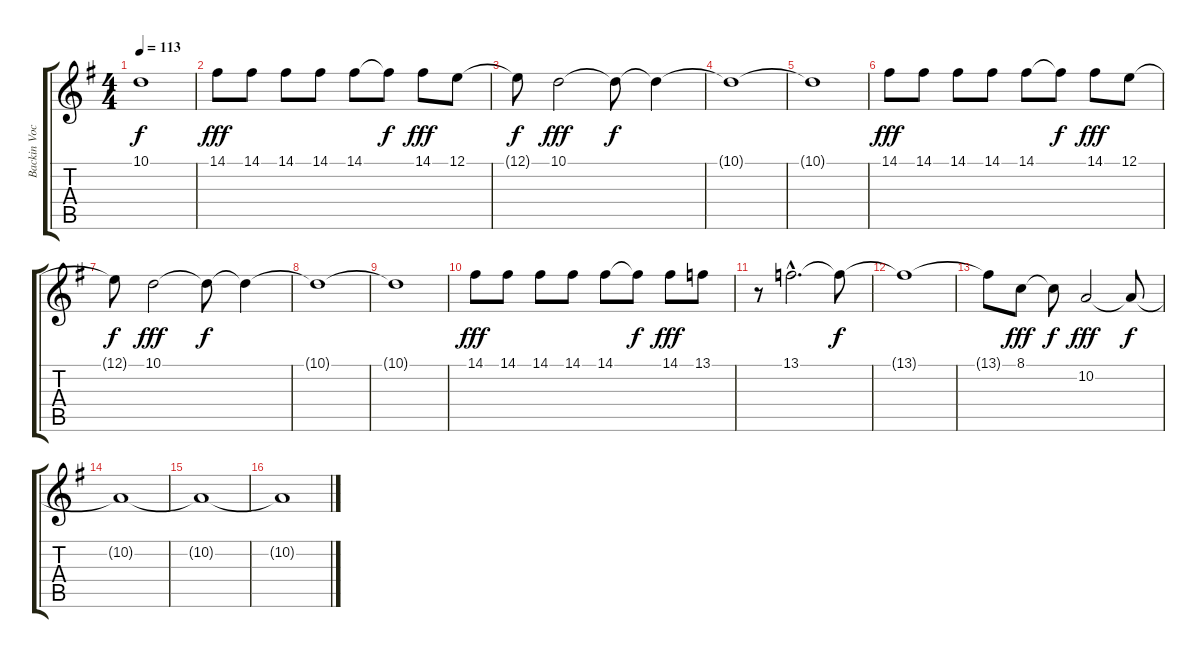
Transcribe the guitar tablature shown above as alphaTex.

\track ("Backin Vocals" "Backin Voc") {instrument baritonesax}
\staff {score tabs}
\tuning (E4 B3 G3 D3 A2 E2) {hide}
\ts (4 4)
\tempo 113
\clef g2
\ks g
10.1{t}.1{dy f} |
14.1.8{dy fff} 14.1.8 14.1.8 14.1.8 14.1.8 14.1{t}.8{dy f} 14.1.8{dy fff} 12.1.8 |
12.1{t}.8{dy f} 10.1.2{dy fff} 10.1{t}.8{dy f} 10.1{t}.4 |
10.1{t}.1 |
10.1{t}.1 |
14.1.8{dy fff} 14.1.8 14.1.8 14.1.8 14.1.8 14.1{t}.8{dy f} 14.1.8{dy fff} 12.1.8 |
12.1{t}.8{dy f} 10.1.2{dy fff} 10.1{t}.8{dy f} 10.1{t}.4 |
10.1{t}.1 |
10.1{t}.1 |
14.1.8{dy fff} 14.1.8 14.1.8 14.1.8 14.1.8 14.1{t}.8{dy f} 14.1.8{dy fff} 13.1.8 |
r.8 13.1{hac}.2{d} 13.1{t}.8{dy f} |
13.1{t}.1 |
13.1{t}.8 8.1.8{dy fff} 8.1{t}.8{dy f} 10.2.2{dy fff} 10.2{t}.8{dy f} |
10.2{t}.1 |
10.2{t}.1 |
10.2{t}.1
